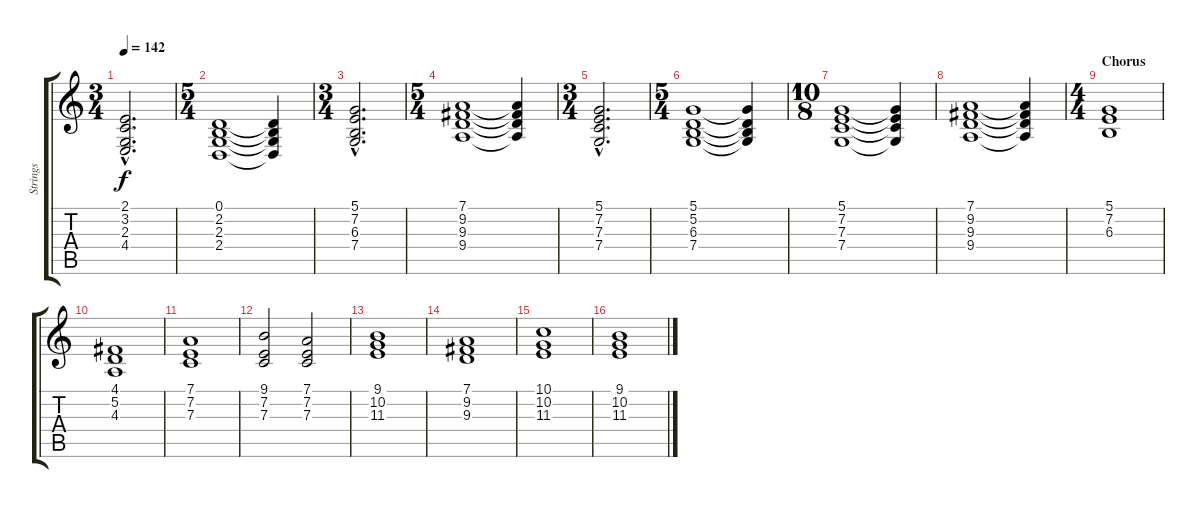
\track ("Strings" "Strings") {instrument synthstrings1}
\staff {score tabs}
\tuning (D4 A3 F3 C3 G2 C2) {hide}
\ts (3 4)
\tempo 142
\clef g2
\ks c
(2.1{hac} 3.2{hac} 2.3{hac} 4.4{hac}).2{d dy f} |
\ts (5 4)
(0.1 2.2 2.3 2.4).1 (0.1{t} 2.2{t} 2.3{t} 2.4{t}).4 |
\ts (3 4)
(5.1{hac} 7.2{hac} 6.3{hac} 7.4{hac}).2{d} |
\ts (5 4)
(7.1 9.2 9.3 9.4).1 (7.1{t} 9.2{t} 9.3{t} 9.4{t}).4 |
\ts (3 4)
(5.1{hac} 7.2{hac} 7.3{hac} 7.4{hac}).2{d} |
\ts (5 4)
(5.1 5.2 6.3 7.4).1 (5.1{t} 5.2{t} 6.3{t} 7.4{t}).4 |
\ts (10 8)
(5.1 7.2 7.3 7.4).1 (5.1{t} 7.2{t} 7.3{t} 7.4{t}).4 |
(7.1 9.2 9.3 9.4).1 (7.1{t} 9.2{t} 9.3{t} 9.4{t}).4 |
\ts (4 4)
\section ("" "Chorus")
(5.1 7.2 6.3).1 |
(4.1 5.2 4.3).1 |
(7.1 7.2 7.3).1 |
(9.1 7.2 7.3).2 (7.1 7.2 7.3).2 |
(9.1 10.2 11.3).1 |
(7.1 9.2 9.3).1 |
(10.1 10.2 11.3).1 |
(9.1 10.2 11.3).1
